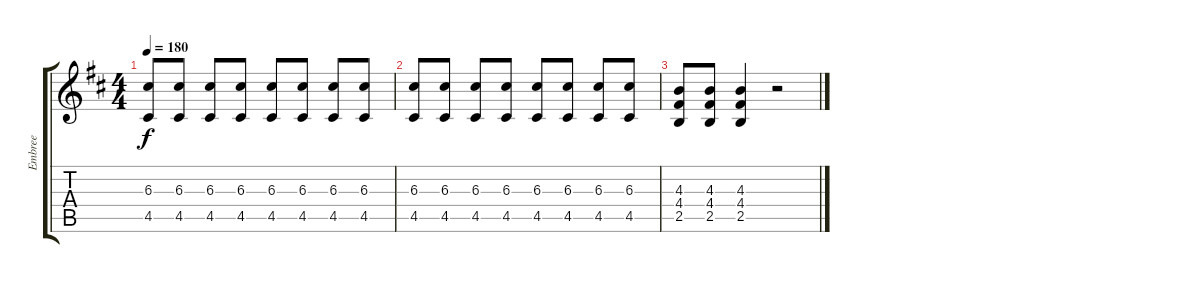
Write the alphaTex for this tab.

\track ("Embree" "Embree") {instrument distortionguitar}
\staff {score tabs}
\tuning (E4 B3 G3 D3 A2 E2) {hide}
\ts (4 4)
\tempo 180
\clef g2
\ks d
(6.3 4.5).8{dy f} (6.3 4.5).8 (6.3 4.5).8 (6.3 4.5).8 (6.3 4.5).8 (6.3 4.5).8 (6.3 4.5).8 (6.3 4.5).8 |
(6.3 4.5).8 (6.3 4.5).8 (6.3 4.5).8 (6.3 4.5).8 (6.3 4.5).8 (6.3 4.5).8 (6.3 4.5).8 (6.3 4.5).8 |
(4.3 4.4 2.5).8 (4.3 4.4 2.5).8 (4.3 4.4 2.5).4 r.2
